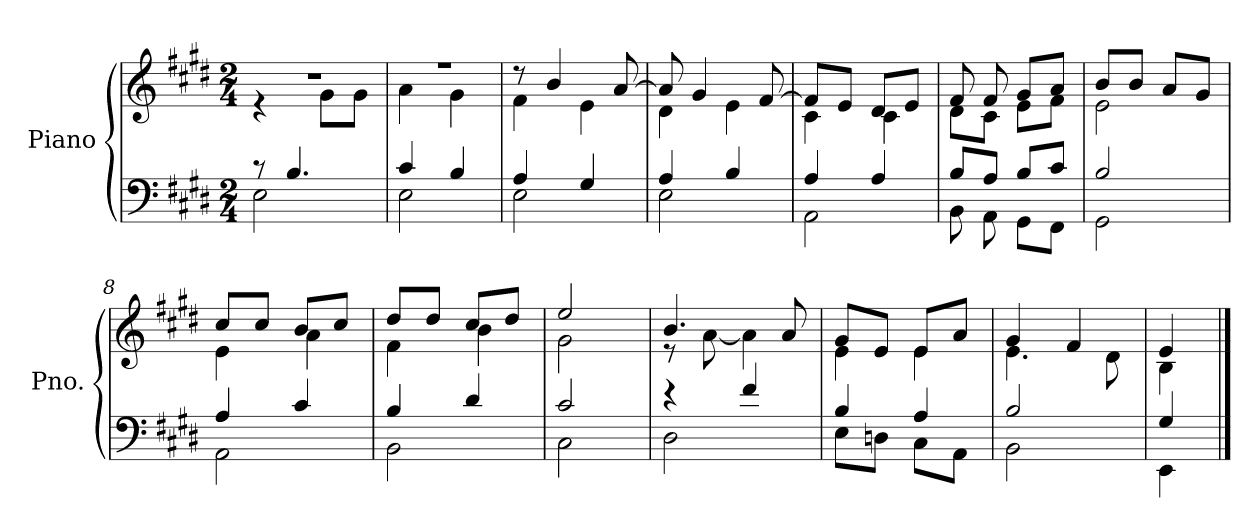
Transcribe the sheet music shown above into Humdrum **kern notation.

**kern	**kern
*part1	*part1
*staff2	*staff1
*I"Piano	*
*I'Pno.	*
*clefF4	*clefG2
*k[f#c#g#d#]	*k[f#c#g#d#]
*M2/4	*M2/4
*MM80	*MM80
=1	=1
*^	*^
8r	2E\	2r	4r
4.B/	.	.	.
.	.	.	8g#\L
.	.	.	8g#\J
=2	=2	=2	=2
4c#/	2E\	2r	4a\
4B/	.	.	4g#\
=3	=3	=3	=3
4A/	2E\	8r	4f#\
.	.	4b/	.
4G#/	.	.	4e\
.	.	[8a/	.
=4	=4	=4	=4
4A/	2E\	8a/]	4d#\
.	.	4g#/	.
4B/	.	.	4e\
.	.	[8f#/	.
=5	=5	=5	=5
4A/	2AA\	8f#/L]	4c#\
.	.	8e/J	.
4A/	.	8d#/L	4c#\
.	.	8e/J	.
=6	=6	=6	=6
8B/L	8BB\	8f#/	8d#\L
8A/J	8AA\	8f#/	8c#\J
8B/L	8GG#\L	8g#/L	8e\L
8c#/J	8FF#\J	8a/J	8f#\J
=7	=7	=7	=7
2B/	2GG#\	8b/L	2e\
.	.	8b/J	.
.	.	8a/L	.
.	.	8g#/J	.
=8	=8	=8	=8
4A/	2AA\	8cc#/L	4e\
.	.	8cc#/J	.
4c#/	.	8b/L	4a\
.	.	8cc#/J	.
=9	=9	=9	=9
4B/	2BB\	8dd#/L	4f#\
.	.	8dd#/J	.
4d#/	.	8cc#/L	4b\
.	.	8dd#/J	.
!!LO:LB:g=z	!!
=10	=10	=10	=10
2c#/	2C#\	2ee/	2g#\
=11	=11	=11	=11
4r	2D#\	4.b/	8r
.	.	.	[8a\
4f#/	.	.	4a\]
.	.	8a/	.
=12	=12	=12	=12
4B/	8E\L	8g#/L	4e\
.	8Dn\J	8e/J	.
4A/	8C#\L	8e/L	4e\
.	8AA\J	8a/J	.
=13	=13	=13	=13
2B/	2BB\	4g#/	4.e\
.	.	4f#/	.
.	.	.	8d#\
=14	=14	=14	=14
4G#/	4EE\	4e/	4B\
*v	*v	*	*
*	*v	*v
==	==
*-	*-
